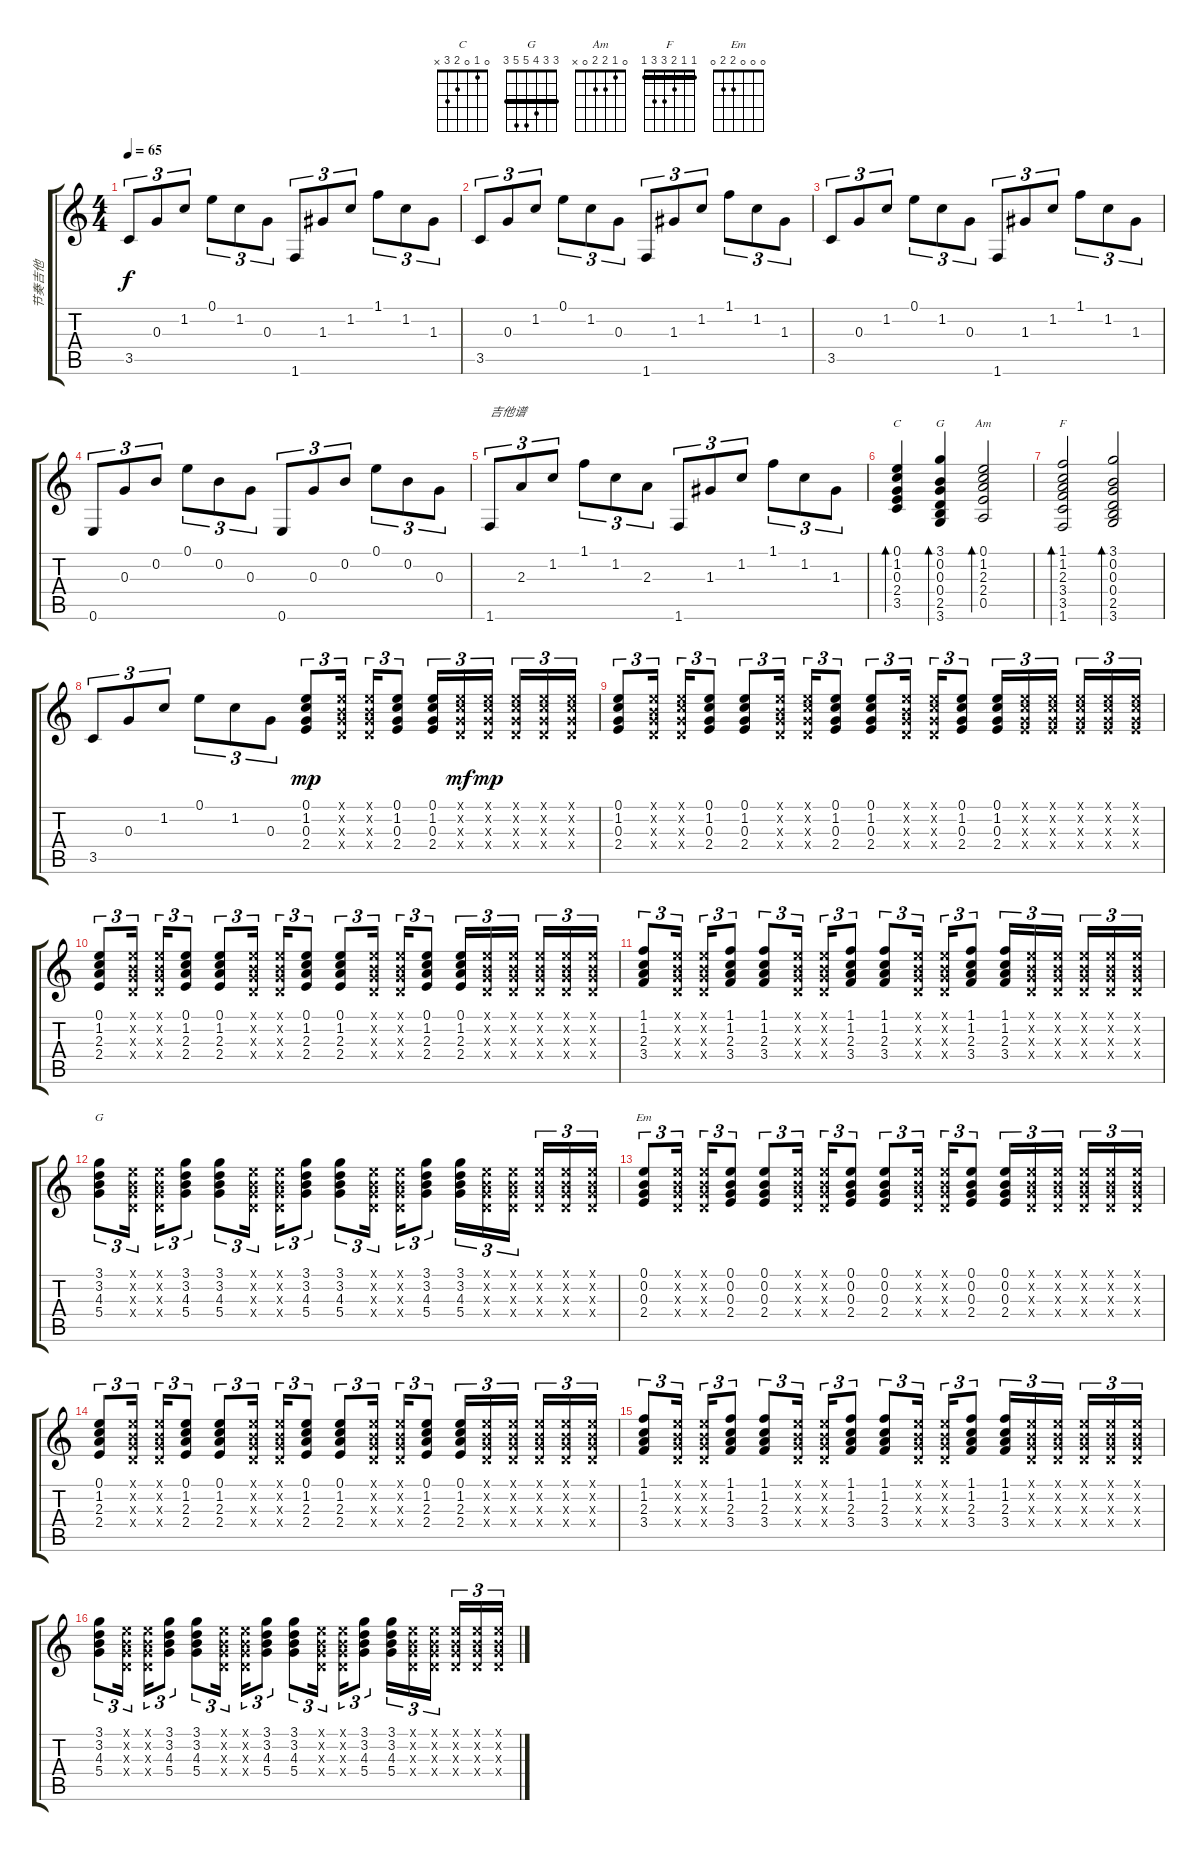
\track ("节奏吉他" "节奏吉他") {instrument acousticguitarsteel}
\staff {score tabs}
\tuning (E4 B3 G3 D3 A2 E2) {hide}
\chord ("C" 0 1 0 2 3 x)
\chord ("G" 3 0 0 0 2 3)
\chord ("Am" 0 1 2 2 0 x)
\chord ("F" 1 1 2 3 3 1) {barre 1}
\chord ("G" 3 3 4 5 5 3) {barre 3}
\chord ("Em" 0 0 0 2 2 0)
\ts (4 4)
\tempo 65
\clef g2
\ks c
3.5.8{tu (3 2) dy f} 0.3.8{tu (3 2)} 1.2.8{tu (3 2)} 0.1.8{tu (3 2)} 1.2.8{tu (3 2)} 0.3.8{tu (3 2)} 1.6.8{tu (3 2)} 1.3.8{tu (3 2)} 1.2.8{tu (3 2)} 1.1.8{tu (3 2)} 1.2.8{tu (3 2)} 1.3.8{tu (3 2)} |
3.5.8{tu (3 2)} 0.3.8{tu (3 2)} 1.2.8{tu (3 2)} 0.1.8{tu (3 2)} 1.2.8{tu (3 2)} 0.3.8{tu (3 2)} 1.6.8{tu (3 2)} 1.3.8{tu (3 2)} 1.2.8{tu (3 2)} 1.1.8{tu (3 2)} 1.2.8{tu (3 2)} 1.3.8{tu (3 2)} |
3.5.8{tu (3 2)} 0.3.8{tu (3 2)} 1.2.8{tu (3 2)} 0.1.8{tu (3 2)} 1.2.8{tu (3 2)} 0.3.8{tu (3 2)} 1.6.8{tu (3 2)} 1.3.8{tu (3 2)} 1.2.8{tu (3 2)} 1.1.8{tu (3 2)} 1.2.8{tu (3 2)} 1.3.8{tu (3 2)} |
0.6.8{tu (3 2)} 0.3.8{tu (3 2)} 0.2.8{tu (3 2)} 0.1.8{tu (3 2)} 0.2.8{tu (3 2)} 0.3.8{tu (3 2)} 0.6.8{tu (3 2)} 0.3.8{tu (3 2)} 0.2.8{tu (3 2)} 0.1.8{tu (3 2)} 0.2.8{tu (3 2)} 0.3.8{tu (3 2)} |
1.6.8{tu (3 2) txt "吉他谱"} 2.3.8{tu (3 2)} 1.2.8{tu (3 2)} 1.1.8{tu (3 2)} 1.2.8{tu (3 2)} 2.3.8{tu (3 2)} 1.6.8{tu (3 2)} 1.3.8{tu (3 2)} 1.2.8{tu (3 2)} 1.1.8{tu (3 2)} 1.2.8{tu (3 2)} 1.3.8{tu (3 2)} |
(0.1 1.2 0.3 2.4 3.5).4{bd 240 ch "C"} (3.1 0.2 0.3 0.4 2.5 3.6).4{bd 240 ch "G"} (0.1 1.2 2.3 2.4 0.5).2{bd 240 ch "Am"} |
(1.1 1.2 2.3 3.4 3.5 1.6).2{bd 240 ch "F"} (3.1 0.2 0.3 0.4 2.5 3.6).2{bd 240} |
3.5.8{tu (3 2)} 0.3.8{tu (3 2)} 1.2.8{tu (3 2)} 0.1.8{tu (3 2)} 1.2.8{tu (3 2)} 0.3.8{tu (3 2)} (0.1 1.2 0.3 2.4).8{tu (3 2) dy mp} (0.1{x} 0.2{x} 0.3{x} 0.4{x}).16{tu (3 2) beam splitsecondary} (0.1{x} 0.2{x} 0.3{x} 0.4{x}).16{tu (3 2)} (0.1 1.2 0.3 2.4).8{tu (3 2)} (0.1 1.2 0.3 2.4).16{tu (3 2)} (0.1{x} 1.2{x} 0.3{x} 0.4{x}).16{tu (3 2) dy mf} (0.1{x} 1.2{x} 0.3{x} 0.4{x}).16{tu (3 2) dy mp beam splitsecondary} (0.1{x} 1.2{x} 0.3{x} 0.4{x}).16{tu (3 2)} (0.1{x} 1.2{x} 0.3{x} 0.4{x}).16{tu (3 2)} (0.1{x} 1.2{x} 0.3{x} 0.4{x}).16{tu (3 2)} |
(0.1 1.2 0.3 2.4).8{tu (3 2)} (0.1{x} 0.2{x} 0.3{x} 0.4{x}).16{tu (3 2) beam splitsecondary} (0.1{x} 1.2{x} 0.3{x} 0.4{x}).16{tu (3 2)} (0.1 1.2 0.3 2.4).8{tu (3 2)} (0.1 1.2 0.3 2.4).8{tu (3 2)} (0.1{x} 0.2{x} 0.3{x} 0.4{x}).16{tu (3 2) beam splitsecondary} (0.1{x} 1.2{x} 0.3{x} 0.4{x}).16{tu (3 2)} (0.1 1.2 0.3 2.4).8{tu (3 2)} (0.1 1.2 0.3 2.4).8{tu (3 2)} (0.1{x} 0.2{x} 0.3{x} 0.4{x}).16{tu (3 2) beam splitsecondary} (0.1{x} 1.2{x} 0.3{x} 0.4{x}).16{tu (3 2)} (0.1 1.2 0.3 2.4).8{tu (3 2)} (0.1 1.2 0.3 2.4).16{tu (3 2)} (0.1{x} 1.2{x} 0.3{x} 2.4{x}).16{tu (3 2)} (0.1{x} 1.2{x} 0.3{x} 2.4{x}).16{tu (3 2) beam splitsecondary} (0.1{x} 1.2{x} 0.3{x} 2.4{x}).16{tu (3 2)} (0.1{x} 1.2{x} 0.3{x} 2.4{x}).16{tu (3 2)} (0.1{x} 1.2{x} 0.3{x} 2.4{x}).16{tu (3 2)} |
(0.1 1.2 2.3 2.4).8{tu (3 2)} (0.1{x} 0.2{x} 0.3{x} 0.4{x}).16{tu (3 2) beam splitsecondary} (0.1{x} 0.2{x} 0.3{x} 0.4{x}).16{tu (3 2)} (0.1 1.2 2.3 2.4).8{tu (3 2)} (0.1 1.2 2.3 2.4).8{tu (3 2)} (0.1{x} 0.2{x} 0.3{x} 0.4{x}).16{tu (3 2) beam splitsecondary} (0.1{x} 0.2{x} 0.3{x} 0.4{x}).16{tu (3 2)} (0.1 1.2 2.3 2.4).8{tu (3 2)} (0.1 1.2 2.3 2.4).8{tu (3 2)} (0.1{x} 0.2{x} 0.3{x} 0.4{x}).16{tu (3 2) beam splitsecondary} (0.1{x} 0.2{x} 0.3{x} 0.4{x}).16{tu (3 2)} (0.1 1.2 2.3 2.4).8{tu (3 2)} (0.1 1.2 2.3 2.4).16{tu (3 2)} (0.1{x} 0.2{x} 0.3{x} 0.4{x}).16{tu (3 2)} (0.1{x} 0.2{x} 0.3{x} 0.4{x}).16{tu (3 2) beam splitsecondary} (0.1{x} 0.2{x} 0.3{x} 0.4{x}).16{tu (3 2)} (0.1{x} 0.2{x} 0.3{x} 0.4{x}).16{tu (3 2)} (0.1{x} 0.2{x} 0.3{x} 0.4{x}).16{tu (3 2)} |
(1.1 1.2 2.3 3.4).8{tu (3 2)} (0.1{x} 0.2{x} 0.3{x} 0.4{x}).16{tu (3 2) beam splitsecondary} (0.1{x} 0.2{x} 0.3{x} 0.4{x}).16{tu (3 2)} (1.1 1.2 2.3 3.4).8{tu (3 2)} (1.1 1.2 2.3 3.4).8{tu (3 2)} (0.1{x} 0.2{x} 0.3{x} 0.4{x}).16{tu (3 2) beam splitsecondary} (0.1{x} 0.2{x} 0.3{x} 0.4{x}).16{tu (3 2)} (1.1 1.2 2.3 3.4).8{tu (3 2)} (1.1 1.2 2.3 3.4).8{tu (3 2)} (0.1{x} 0.2{x} 0.3{x} 0.4{x}).16{tu (3 2) beam splitsecondary} (0.1{x} 0.2{x} 0.3{x} 0.4{x}).16{tu (3 2)} (1.1 1.2 2.3 3.4).8{tu (3 2)} (1.1 1.2 2.3 3.4).16{tu (3 2)} (0.1{x} 0.2{x} 0.3{x} 0.4{x}).16{tu (3 2)} (0.1{x} 0.2{x} 0.3{x} 0.4{x}).16{tu (3 2) beam splitsecondary} (0.1{x} 0.2{x} 0.3{x} 0.4{x}).16{tu (3 2)} (0.1{x} 0.2{x} 0.3{x} 0.4{x}).16{tu (3 2)} (0.1{x} 0.2{x} 0.3{x} 0.4{x}).16{tu (3 2)} |
(3.1 3.2 4.3 5.4).8{tu (3 2) ch "G"} (0.1{x} 0.2{x} 0.3{x} 0.4{x}).16{tu (3 2) beam splitsecondary} (0.1{x} 0.2{x} 0.3{x} 0.4{x}).16{tu (3 2)} (3.1 3.2 4.3 5.4).8{tu (3 2)} (3.1 3.2 4.3 5.4).8{tu (3 2)} (0.1{x} 0.2{x} 0.3{x} 0.4{x}).16{tu (3 2) beam splitsecondary} (0.1{x} 0.2{x} 0.3{x} 0.4{x}).16{tu (3 2)} (3.1 3.2 4.3 5.4).8{tu (3 2)} (3.1 3.2 4.3 5.4).8{tu (3 2)} (0.1{x} 0.2{x} 0.3{x} 0.4{x}).16{tu (3 2) beam splitsecondary} (0.1{x} 0.2{x} 0.3{x} 0.4{x}).16{tu (3 2)} (3.1 3.2 4.3 5.4).8{tu (3 2)} (3.1 3.2 4.3 5.4).16{tu (3 2)} (0.1{x} 0.2{x} 0.3{x} 0.4{x}).16{tu (3 2)} (0.1{x} 0.2{x} 0.3{x} 0.4{x}).16{tu (3 2) beam splitsecondary} (0.1{x} 0.2{x} 0.3{x} 0.4{x}).16{tu (3 2)} (0.1{x} 0.2{x} 0.3{x} 0.4{x}).16{tu (3 2)} (0.1{x} 0.2{x} 0.3{x} 0.4{x}).16{tu (3 2)} |
(0.1 0.2 0.3 2.4).8{tu (3 2) ch "Em"} (0.1{x} 0.2{x} 0.3{x} 0.4{x}).16{tu (3 2) beam splitsecondary} (0.1{x} 0.2{x} 0.3{x} 0.4{x}).16{tu (3 2)} (0.1 0.2 0.3 2.4).8{tu (3 2)} (0.1 0.2 0.3 2.4).8{tu (3 2)} (0.1{x} 0.2{x} 0.3{x} 0.4{x}).16{tu (3 2) beam splitsecondary} (0.1{x} 0.2{x} 0.3{x} 0.4{x}).16{tu (3 2)} (0.1 0.2 0.3 2.4).8{tu (3 2)} (0.1 0.2 0.3 2.4).8{tu (3 2)} (0.1{x} 0.2{x} 0.3{x} 0.4{x}).16{tu (3 2) beam splitsecondary} (0.1{x} 0.2{x} 0.3{x} 0.4{x}).16{tu (3 2)} (0.1 0.2 0.3 2.4).8{tu (3 2)} (0.1 0.2 0.3 2.4).16{tu (3 2)} (0.1{x} 0.2{x} 0.3{x} 0.4{x}).16{tu (3 2)} (0.1{x} 0.2{x} 0.3{x} 0.4{x}).16{tu (3 2) beam splitsecondary} (0.1{x} 0.2{x} 0.3{x} 0.4{x}).16{tu (3 2)} (0.1{x} 0.2{x} 0.3{x} 0.4{x}).16{tu (3 2)} (0.1{x} 0.2{x} 0.3{x} 0.4{x}).16{tu (3 2)} |
(0.1 1.2 2.3 2.4).8{tu (3 2)} (0.1{x} 0.2{x} 0.3{x} 0.4{x}).16{tu (3 2) beam splitsecondary} (0.1{x} 0.2{x} 0.3{x} 0.4{x}).16{tu (3 2)} (0.1 1.2 2.3 2.4).8{tu (3 2)} (0.1 1.2 2.3 2.4).8{tu (3 2)} (0.1{x} 0.2{x} 0.3{x} 0.4{x}).16{tu (3 2) beam splitsecondary} (0.1{x} 0.2{x} 0.3{x} 0.4{x}).16{tu (3 2)} (0.1 1.2 2.3 2.4).8{tu (3 2)} (0.1 1.2 2.3 2.4).8{tu (3 2)} (0.1{x} 0.2{x} 0.3{x} 0.4{x}).16{tu (3 2) beam splitsecondary} (0.1{x} 0.2{x} 0.3{x} 0.4{x}).16{tu (3 2)} (0.1 1.2 2.3 2.4).8{tu (3 2)} (0.1 1.2 2.3 2.4).16{tu (3 2)} (0.1{x} 0.2{x} 0.3{x} 0.4{x}).16{tu (3 2)} (0.1{x} 0.2{x} 0.3{x} 0.4{x}).16{tu (3 2) beam splitsecondary} (0.1{x} 0.2{x} 0.3{x} 0.4{x}).16{tu (3 2)} (0.1{x} 0.2{x} 0.3{x} 0.4{x}).16{tu (3 2)} (0.1{x} 0.2{x} 0.3{x} 0.4{x}).16{tu (3 2)} |
(1.1 1.2 2.3 3.4).8{tu (3 2)} (0.1{x} 0.2{x} 0.3{x} 0.4{x}).16{tu (3 2) beam splitsecondary} (0.1{x} 0.2{x} 0.3{x} 0.4{x}).16{tu (3 2)} (1.1 1.2 2.3 3.4).8{tu (3 2)} (1.1 1.2 2.3 3.4).8{tu (3 2)} (0.1{x} 0.2{x} 0.3{x} 0.4{x}).16{tu (3 2) beam splitsecondary} (0.1{x} 0.2{x} 0.3{x} 0.4{x}).16{tu (3 2)} (1.1 1.2 2.3 3.4).8{tu (3 2)} (1.1 1.2 2.3 3.4).8{tu (3 2)} (0.1{x} 0.2{x} 0.3{x} 0.4{x}).16{tu (3 2) beam splitsecondary} (0.1{x} 0.2{x} 0.3{x} 0.4{x}).16{tu (3 2)} (1.1 1.2 2.3 3.4).8{tu (3 2)} (1.1 1.2 2.3 3.4).16{tu (3 2)} (0.1{x} 0.2{x} 0.3{x} 0.4{x}).16{tu (3 2)} (0.1{x} 0.2{x} 0.3{x} 0.4{x}).16{tu (3 2) beam splitsecondary} (0.1{x} 0.2{x} 0.3{x} 0.4{x}).16{tu (3 2)} (0.1{x} 0.2{x} 0.3{x} 0.4{x}).16{tu (3 2)} (0.1{x} 0.2{x} 0.3{x} 0.4{x}).16{tu (3 2)} |
(3.1 3.2 4.3 5.4).8{tu (3 2)} (0.1{x} 0.2{x} 0.3{x} 0.4{x}).16{tu (3 2) beam splitsecondary} (0.1{x} 0.2{x} 0.3{x} 0.4{x}).16{tu (3 2)} (3.1 3.2 4.3 5.4).8{tu (3 2)} (3.1 3.2 4.3 5.4).8{tu (3 2)} (0.1{x} 0.2{x} 0.3{x} 0.4{x}).16{tu (3 2) beam splitsecondary} (0.1{x} 0.2{x} 0.3{x} 0.4{x}).16{tu (3 2)} (3.1 3.2 4.3 5.4).8{tu (3 2)} (3.1 3.2 4.3 5.4).8{tu (3 2)} (0.1{x} 0.2{x} 0.3{x} 0.4{x}).16{tu (3 2) beam splitsecondary} (0.1{x} 0.2{x} 0.3{x} 0.4{x}).16{tu (3 2)} (3.1 3.2 4.3 5.4).8{tu (3 2)} (3.1 3.2 4.3 5.4).16{tu (3 2)} (0.1{x} 0.2{x} 0.3{x} 0.4{x}).16{tu (3 2)} (0.1{x} 0.2{x} 0.3{x} 0.4{x}).16{tu (3 2) beam splitsecondary} (0.1{x} 0.2{x} 0.3{x} 0.4{x}).16{tu (3 2)} (0.1{x} 0.2{x} 0.3{x} 0.4{x}).16{tu (3 2)} (0.1{x} 0.2{x} 0.3{x} 0.4{x}).16{tu (3 2)}
